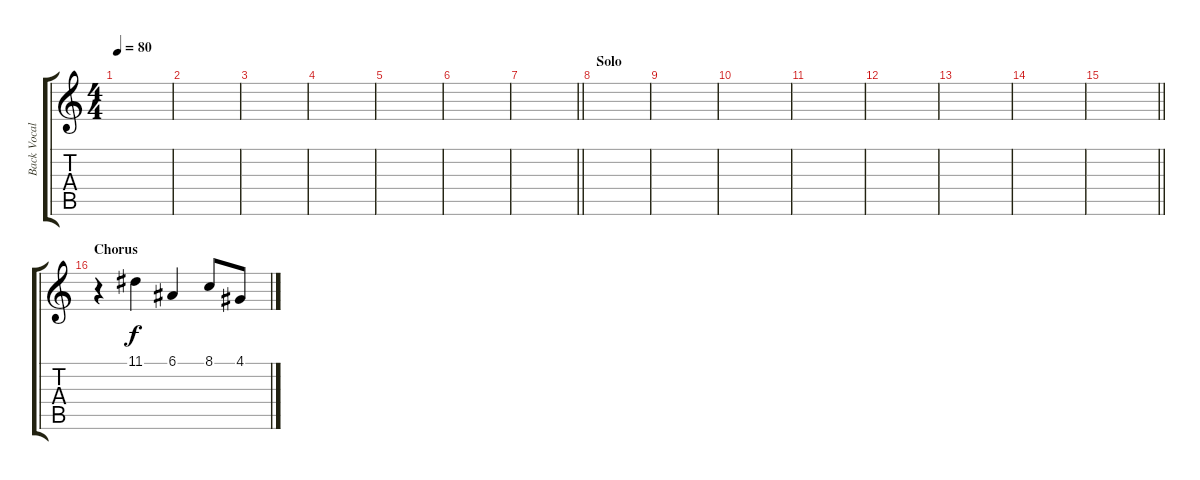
\track ("Back Vocals" "Back Vocal") {instrument choiraahs}
\staff {score tabs}
\tuning (E4 B3 G3 D3 A2 E2) {hide}
\ts (4 4)
\tempo 80
\clef g2
\ks c
|
|
|
|
|
|
\barLineRight lightlight
|
\section ("" "Solo")
|
|
|
|
|
|
|
\barLineRight lightlight
|
\section ("" "Chorus")
r.4 11.1.4 6.1.4 8.1.8 4.1.8
